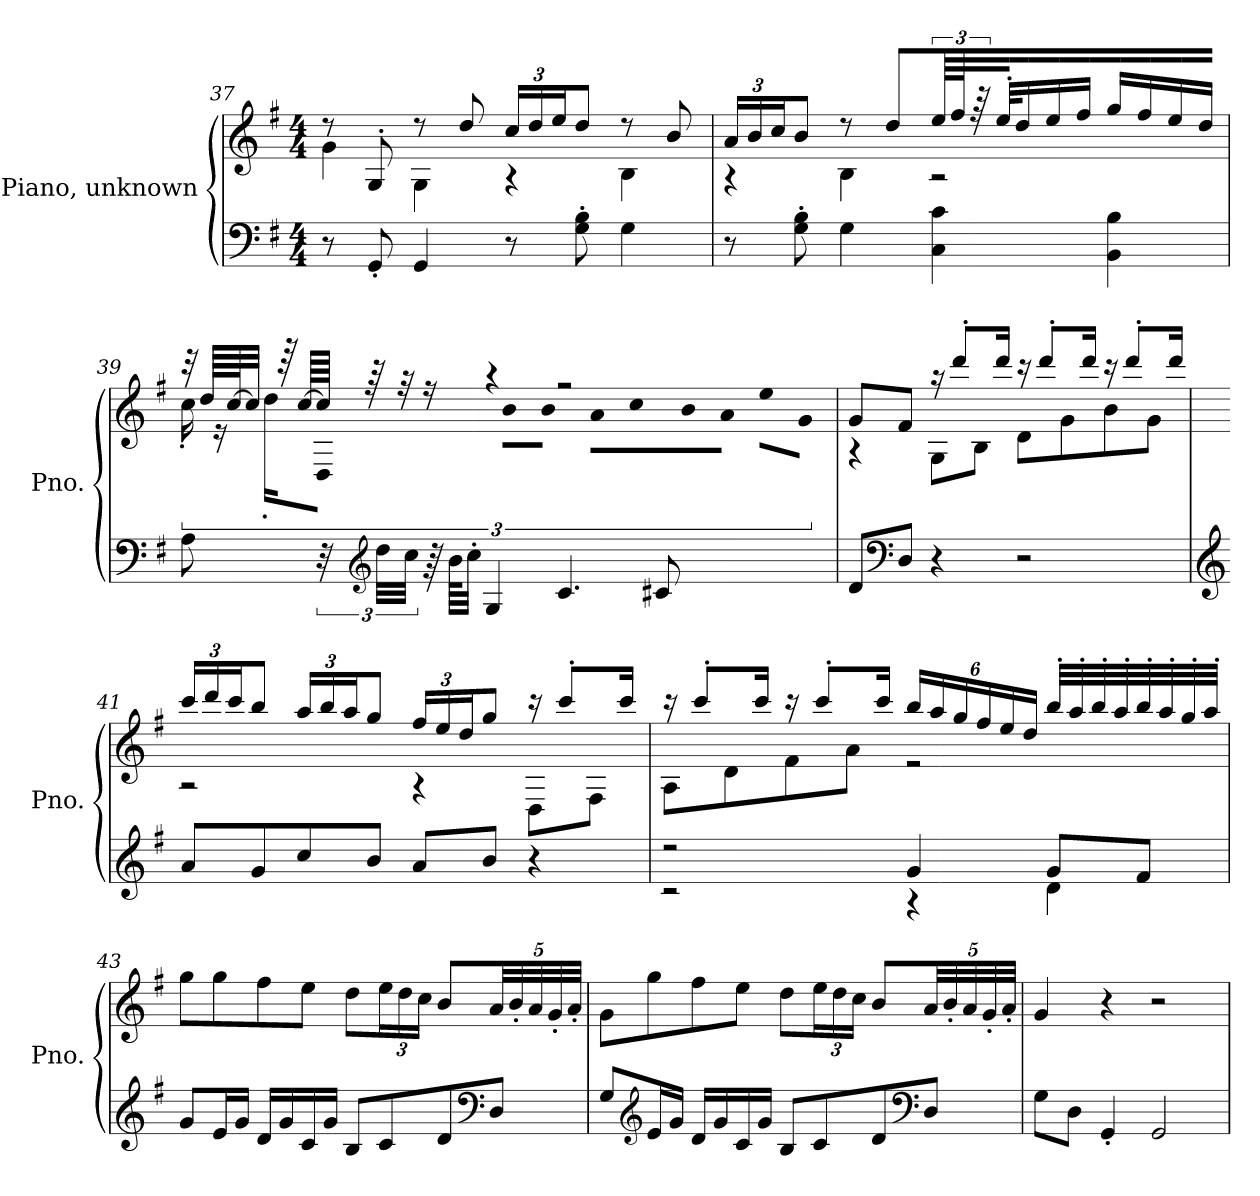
**kern	**kern
*part1	*part1
*staff2	*staff1
*I"Piano, unknown	*
*I'Pno.	*
*clefF4	*clefG2
*k[f#]	*k[f#]
*M4/4	*M4/4
=37	=37
*	*^
8r	8r	4g\
8GG'/	8G'/	.
4GG/	8r	4G\
.	8dd/	.
*	*Xbrackettup	*
8r	24cc/LL	4r
.	24dd/	.
.	24ee/J	.
8G\' 8B\'	8dd/J	.
4G\	8r	4B\
.	8b/	.
!!LO:LB:g=z	!!
=38	=38	=38
8r	24a/LL	4r
.	24b/	.
.	24cc/J	.
8G\' 8B\'	8b/J	.
4G\	8r	4B\
.	8dd/L	.
*	*brackettup	*
4C\ 4c\	96ee/LLL	2r
.	96ff#/JJJJ	.
.	96r	.
.	32ee'/KLL	.
.	16dd/	.
.	16ee/	.
.	16ff#/JJ	.
4BB\ 4B\	16gg/LL	.
.	16ff#/	.
.	16ee/	.
.	16dd/JJ	.
=39	=39	=39
8A\	32r	24cc'\
.	64dd/LLLL	.
.	.	24r
.	[64cc/J	.
.	32cc/JJJ]	.
.	.	24dd'\KL
.	64r	.
.	[64cc/LLLL	.
48r	64cc/JJJJ]	8D\J
.	64r	.
*clefG2	*	*
48dd\LLL	.	.
.	32r	.
48cc\JJJ	.	.
64r	16r	.
64b\KLLL	.	.
32cc'\JJJ	.	.
4G/	4r	8b\L
.	.	8b\J
4.c/	2r	16a\LL
.	.	16cc\
.	.	16b\
.	.	16a\JJ
.	.	8ee\L
8c#X/	.	8g\J
!!LO:LB:g=z	!!
=40	=40	=40
8d/L	8g/L	4r
*clefF4	*	*
8D/J	8f#/J	.
4r	16r	8G\L
.	8ddd'/L	.
.	.	8B\J
.	16ddd/Jk	.
2r	16r	8d\L
.	8ddd'/L	.
.	.	8g\
.	16ddd/Jk	.
.	16r	8b\
.	8ddd'/L	.
.	.	8g\J
.	16ddd/Jk	.
=41	=41	=41
*clefG2	*	*
*	*Xbrackettup	*
8a/L	24ccc/LL	2r
.	24ddd/	.
.	24ccc/J	.
8g/	8bb/J	.
8cc/	24aa/LL	.
.	24bb/	.
.	24aa/J	.
8b/J	8gg/J	.
8a/L	24ff#/LL	4r
.	24ee/	.
.	24dd/J	.
8b/J	8gg/J	.
4r	16r	8D\L
.	8ccc'/L	.
.	.	8F#\J
.	16ccc/Jk	.
!!LO:LB:g=z	!!
=42	=42	=42
*^	*	*
2r	2r	16r	8A\L
.	.	8ccc'/L	.
.	.	.	8d\
.	.	16ccc/Jk	.
.	.	16r	8f#\
.	.	8ccc'/L	.
.	.	.	8a\J
.	.	16ccc/Jk	.
4g/	4r	24bb/LL	2r
.	.	24aa/	.
.	.	24gg/	.
.	.	24ff#/	.
.	.	24ee/	.
.	.	24dd/JJ	.
8g/L	4d\	32bb'/LLL	.
.	.	32aa'/	.
.	.	32bb'/	.
.	.	32aa'/	.
8f#/J	.	32bb'/	.
.	.	32aa'/	.
.	.	32gg'/	.
.	.	32aa'/JJJ	.
*v	*v	*	*
*	*v	*v
=43	=43
8g/L	8gg\L
16e/L	8gg\
16g/JJ	.
16d/LL	8ff#\
16g/	.
16c/	8ee\J
16g/JJ	.
8B/L	8dd\L
8c/	24ee\L
.	24dd\
.	24cc\JJ
8d/	8b/L
*clefF4	*
8D/J	40a/LL
.	40b'/
.	40a/
.	40g'/
.	40a'/JJJ
!!LO:LB:g=z
=44	=44
8G/L	8g\L
*clefG2	*
16e/L	8gg\
16g/JJ	.
16d/LL	8ff#\
16g/	.
16c/	8ee\J
16g/JJ	.
8B/L	8dd\L
8c/	24ee\L
.	24dd\
.	24cc\JJ
8d/	8b/L
*clefF4	*
8D/J	40a/LL
.	40b'/
.	40a/
.	40g'/
.	40a'/JJJ
=45	=45
8G\L	4g/
8D\J	.
4GG'/	4r
2GG/	2r
=	=
*-	*-
